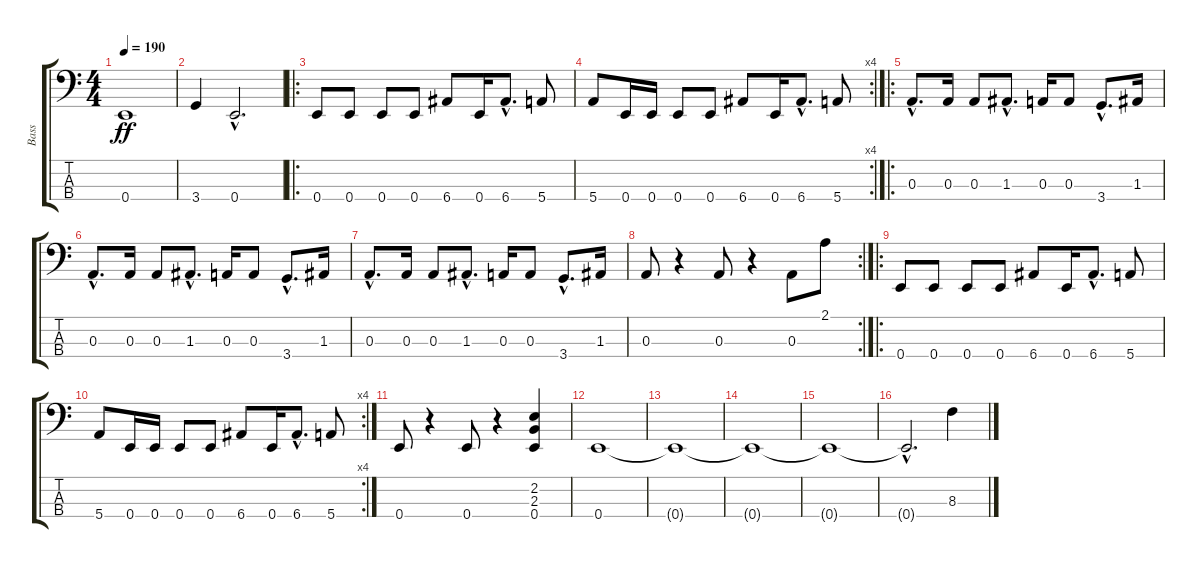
\track ("Bass" "Bass") {instrument electricbassfinger}
\staff {score tabs}
\tuning (G2 D2 A1 E1) {hide}
\ts (4 4)
\tempo 190
\clef f4
\ks c
0.4.1{dy ff} |
3.4.4 0.4{hac}.2{d} |
\ro
0.4.8 0.4.8 0.4.8 0.4.8 6.4.8 0.4.16 6.4{hac}.8{d} 5.4.8 |
\rc 4
5.4.8 0.4.16 0.4.16 0.4.8 0.4.8 6.4.8 0.4.16 6.4{hac}.8{d} 5.4.8 |
\ro
0.3{hac}.8{d} 0.3.16 0.3.8 1.3{hac}.8{d} 0.3.16 0.3.8 3.4{hac}.8{d} 1.3.16 |
0.3{hac}.8{d} 0.3.16 0.3.8 1.3{hac}.8{d} 0.3.16 0.3.8 3.4{hac}.8{d} 1.3.16 |
0.3{hac}.8{d} 0.3.16 0.3.8 1.3{hac}.8{d} 0.3.16 0.3.8 3.4{hac}.8{d} 1.3.16 |
\rc 2
0.3.8 r.4 0.3.8 r.4 0.3.8 2.1.8 |
\ro
0.4.8 0.4.8 0.4.8 0.4.8 6.4.8 0.4.16 6.4{hac}.8{d} 5.4.8 |
\rc 4
5.4.8 0.4.16 0.4.16 0.4.8 0.4.8 6.4.8 0.4.16 6.4{hac}.8{d} 5.4.8 |
0.4.8{volume 16} r.4 0.4.8 r.4 (2.2 2.3 0.4).4 |
0.4.1 |
0.4{t}.1 |
0.4{t}.1 |
0.4{t}.1 |
0.4{hac t}.2{d} 8.3.4
